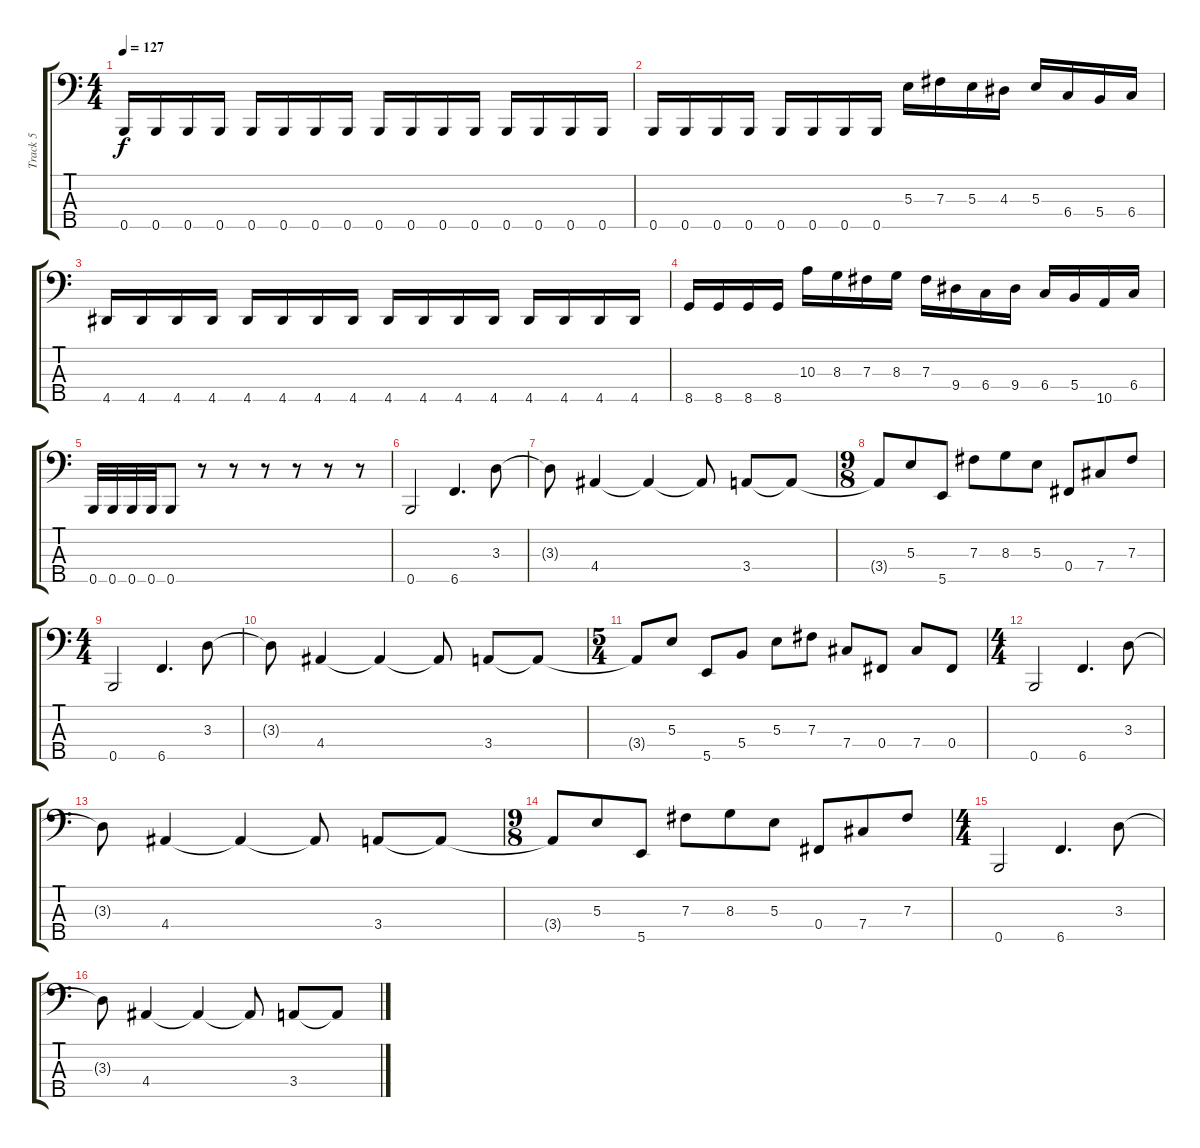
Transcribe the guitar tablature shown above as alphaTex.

\track ("Track 5" "Track 5") {instrument electricbasspick bank 255}
\staff {score tabs}
\tuning (A2 E2 B1 Gb1 B0) {hide}
\ts (4 4)
\tempo 127
\clef f4
\ks c
0.5.16{dy f} 0.5.16 0.5.16 0.5.16 0.5.16 0.5.16 0.5.16 0.5.16 0.5.16 0.5.16 0.5.16 0.5.16 0.5.16 0.5.16 0.5.16 0.5.16 |
0.5.16 0.5.16 0.5.16 0.5.16 0.5.16 0.5.16 0.5.16 0.5.16 5.3.16 7.3.16 5.3.16 4.3.16 5.3.16 6.4.16 5.4.16 6.4.16 |
4.5.16 4.5.16 4.5.16 4.5.16 4.5.16 4.5.16 4.5.16 4.5.16 4.5.16 4.5.16 4.5.16 4.5.16 4.5.16 4.5.16 4.5.16 4.5.16 |
8.5.16 8.5.16 8.5.16 8.5.16 10.3.16 8.3.16 7.3.16 8.3.16 7.3.16 9.4.16 6.4.16 9.4.16 6.4.16 5.4.16 10.5.16 6.4.16 |
0.5.32 0.5.32 0.5.32 0.5.32 0.5.8 r.8 r.8 r.8 r.8 r.8 r.8 |
0.5.2 6.5.4{d} 3.3.8 |
3.3{t}.8 4.4.4 4.4{t}.4 4.4{t}.8 3.4.8 3.4{t}.8 |
\ts (9 8)
3.4{t}.8 5.3.8 5.5.8 7.3.8 8.3.8 5.3.8 0.4.8 7.4.8 7.3.8 |
\ts (4 4)
0.5.2 6.5.4{d} 3.3.8 |
3.3{t}.8 4.4.4 4.4{t}.4 4.4{t}.8 3.4.8 3.4{t}.8 |
\ts (5 4)
3.4{t}.8 5.3.8 5.5.8 5.4.8 5.3.8 7.3.8 7.4.8 0.4.8 7.4.8 0.4.8 |
\ts (4 4)
0.5.2 6.5.4{d} 3.3.8 |
3.3{t}.8 4.4.4 4.4{t}.4 4.4{t}.8 3.4.8 3.4{t}.8 |
\ts (9 8)
3.4{t}.8 5.3.8 5.5.8 7.3.8 8.3.8 5.3.8 0.4.8 7.4.8 7.3.8 |
\ts (4 4)
0.5.2 6.5.4{d} 3.3.8 |
3.3{t}.8 4.4.4 4.4{t}.4 4.4{t}.8 3.4.8 3.4{t}.8
